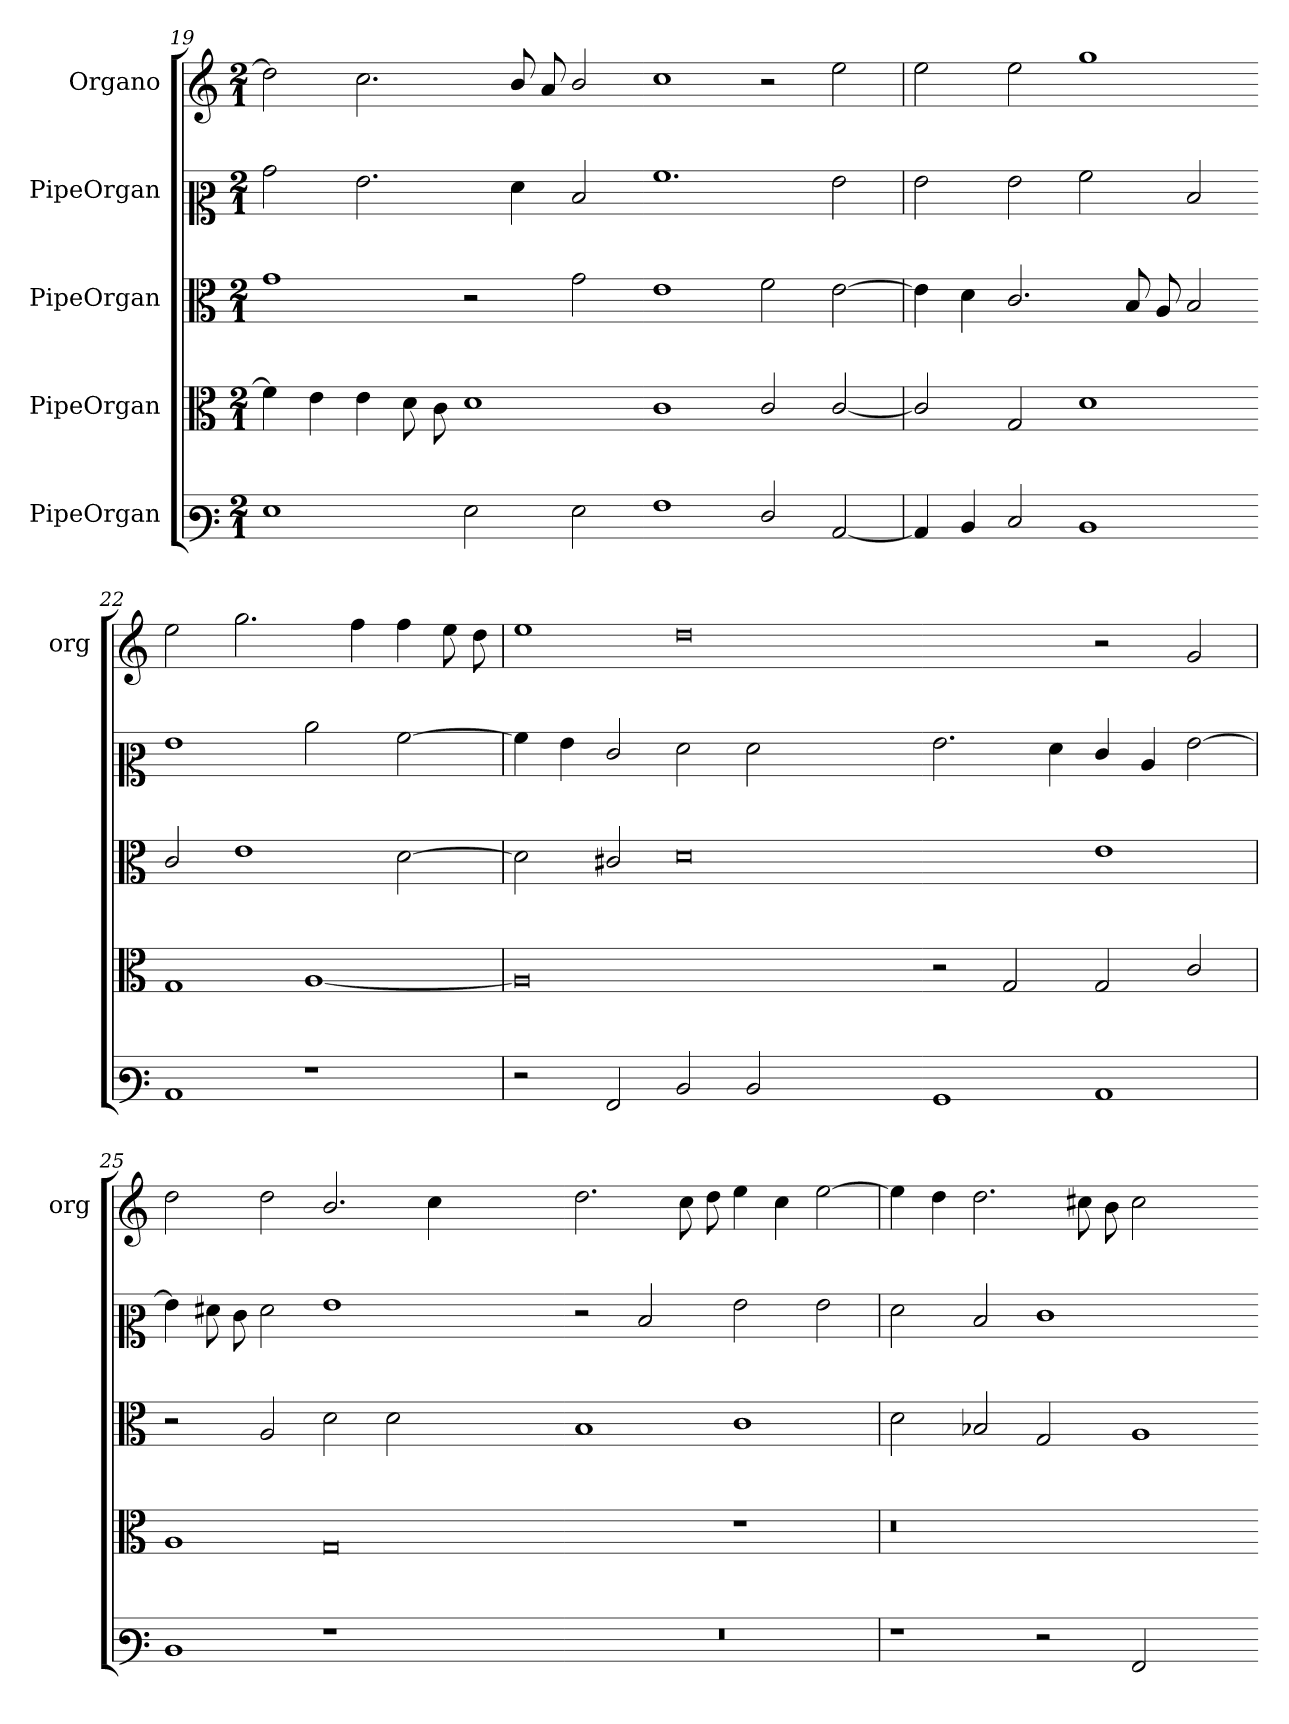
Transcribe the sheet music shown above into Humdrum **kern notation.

**kern	**kern	**kern	**kern	**kern
*part5	*part4	*part3	*part2	*part1
*staff5	*staff4	*staff3	*staff2	*staff1
*I"PipeOrgan	*I"PipeOrgan	*I"PipeOrgan	*I"PipeOrgan	*I"Organo
*	*	*	*	*I'org
*clefF3	*clefC3	*clefC3	*clefC2	*clefG2
*k[]	*k[]	*k[]	*k[]	*k[]
*C:	*C:	*C:	*C:	*C:
*M2/1	*M2/1	*M2/1	*M2/1	*M2/1
=19	=19	=19	=19	=19
1G	4f!\]	1g	2b\	2dd\]
.	4e\	.	.	.
.	4e\	.	2.g\	2.cc\
.	8d\	.	.	.
.	8c\	.	.	.
2G\	1d	2r	.	.
.	.	.	4f\	8b/
.	.	.	.	8a/
2G\	.	2g\	2d/	2b/
=20-	=20-	=20-	=20-	=20-
1A	1c	1e	1.a	1cc
2F/	2c/	2f\	.	2r
[2C/	[2c/	[2e\	2g\	2ee\
=21	=21	=21	=21	=21
4C/]	2c/]	4e\]	2g\	2ee\
4D/	.	4d\	.	.
2E/	2G/	2.c/	2g\	2ee\
1D	1d	.	2a\	1gg
.	.	8B/	.	.
.	.	8A/	.	.
.	.	2B/	2d/	.
=22-	=22-	=22-	=22-	=22-
1C	1G	2c/	1g	2ee\
.	.	1e	.	2.gg\
1r	[1A	.	2cc\	.
.	.	.	.	4ff\
.	.	[2d\	[2a\	4ff\
.	.	.	.	8ee\
.	.	.	.	8dd\
=23	=23	=23	=23	=23
2r	0A]	2d\]	4a!\]	1ee
.	.	.	4g\	.
2AA/	.	2c#X/	2e/	.
2D/	.	0d	2f\	0dd
2D/	.	.	2f\	.
1ryy	1ryy	.	1ryy	.
=24-	=24-	=24-	=24-	=24-
1BB	2r	1ryy	2.g\	1ryy
.	2G/	.	.	.
.	.	.	4f\	.
1C	2G/	1e	4e/	2r
.	.	.	4c/	.
.	2c/	.	[2g\	2g/
=25	=25	=25	=25	=25
1D	1A	2r	4g!\]	2dd\
.	.	.	8f#X\	.
.	.	.	8e\	.
.	.	2A/	2f#\	2dd\
1r	0G	2d\	1g	2.b/
.	.	2d\	.	.
.	.	.	.	4cc\
1ryy	.	1ryy	1ryy	1ryy
=26-	=26-	=26-	=26-	=26-
0r	1ryy	1B	2r	2.dd\
.	.	.	2d/	.
.	.	.	.	8cc\
.	.	.	.	8dd\
.	1r	1c	2g\	4ee\
.	.	.	.	4cc\
.	.	.	2g\	[2ee\
=27	=27	=27	=27	=27
1r	0r	2d\	2f\	4ee!\]
.	.	.	.	4dd\
.	.	2B-X/	2d/	2.dd\
2r	.	2G/	1e	.
.	.	.	.	8cc#X\
.	.	.	.	8b\
2AA/	.	1A/	.	2cc#\
2ryy	2ryy	.	2ryy	2ryy
=-	=-	=-	=-	=-
*-	*-	*-	*-	*-
